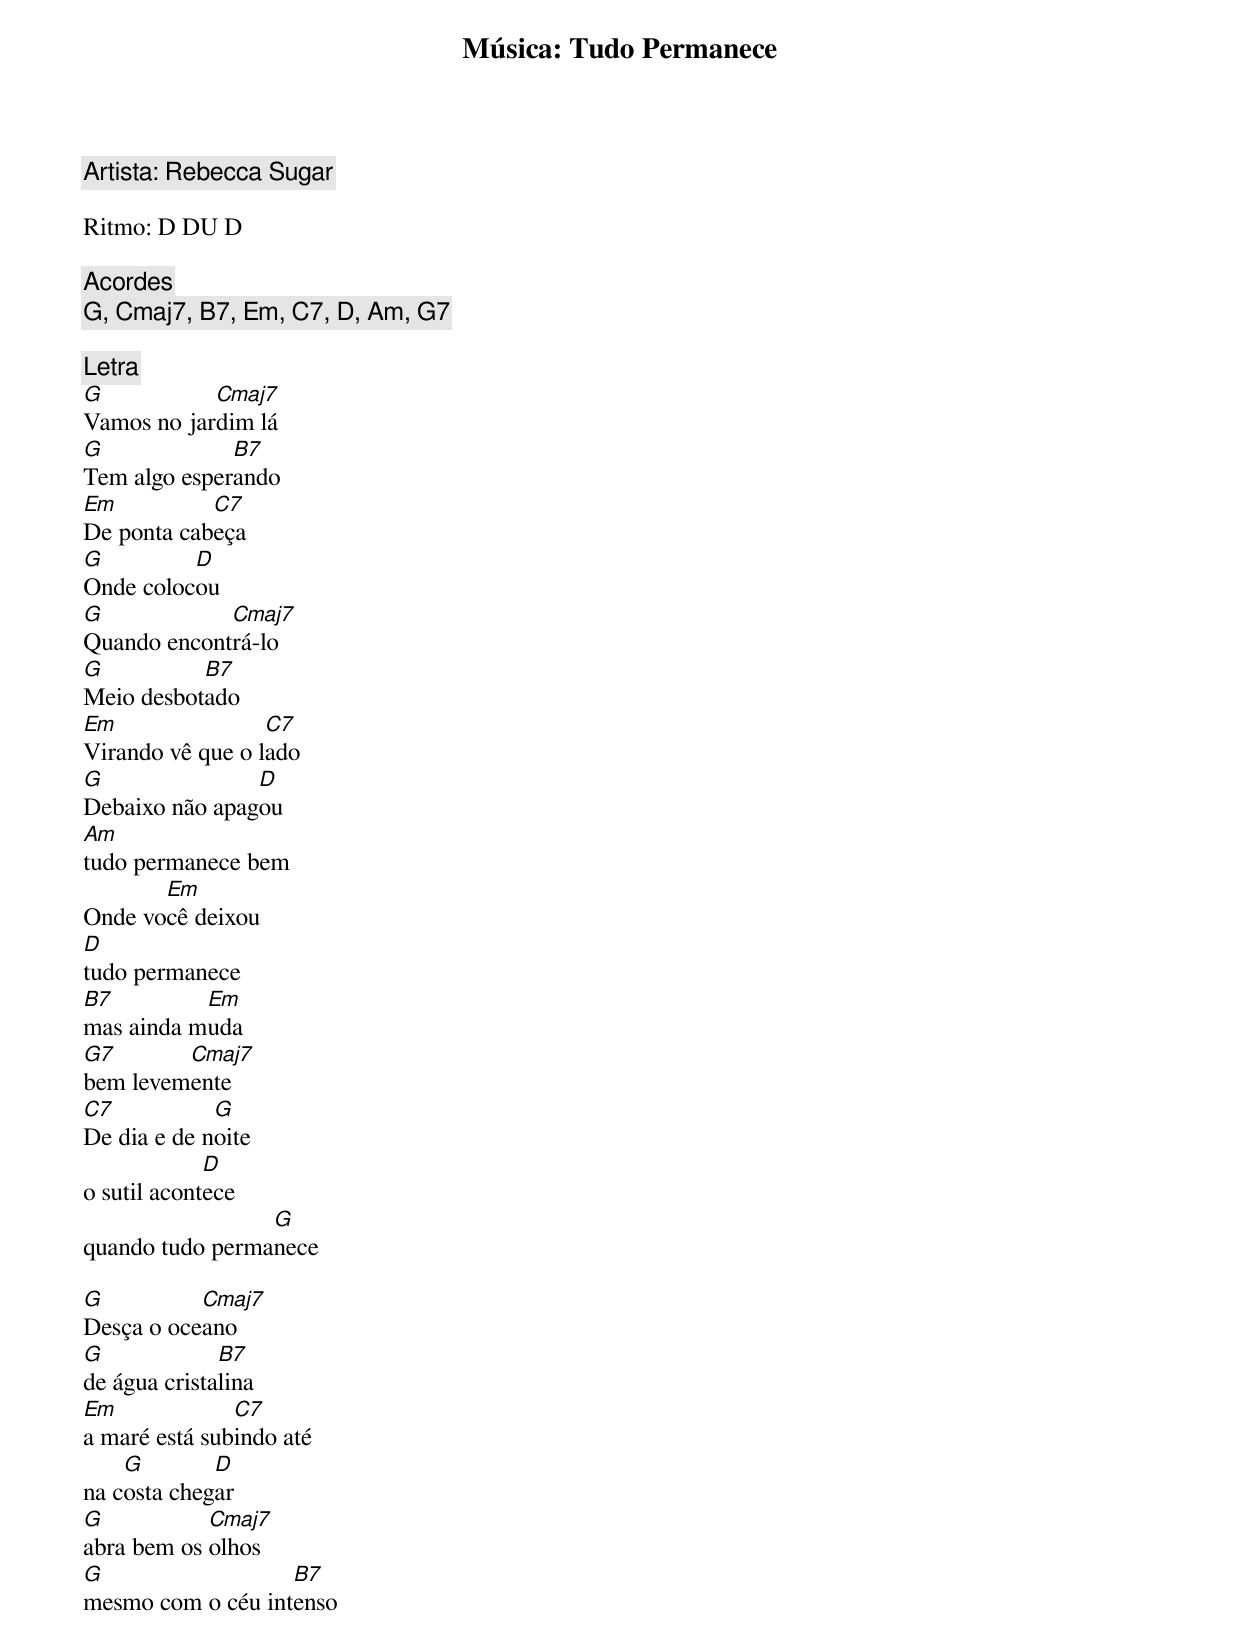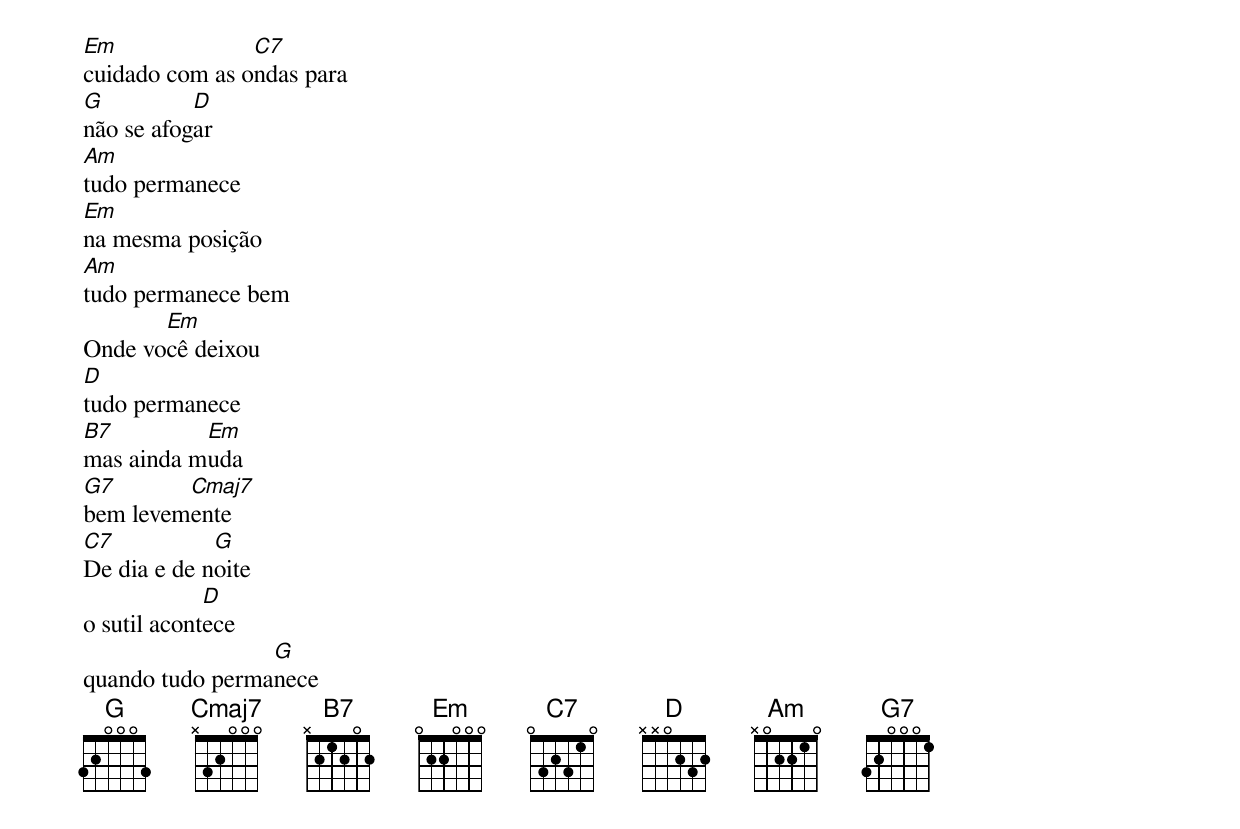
Música: Tudo Permanece

Artista: Rebecca Sugar

Ritmo: D DU D

[Acordes]
G, Cmaj7, B7, Em, C7, D, Am, G7

[Letra]
G           Cmaj7
Vamos no jardim lá
G             B7
Tem algo esperando
Em          C7
De ponta cabeça
G         D
Onde colocou
G            Cmaj7
Quando encontrá-lo
G          B7
Meio desbotado
Em                C7
Virando vê que o lado
G               D
Debaixo não apagou
Am
tudo permanece bem
       Em
Onde você deixou
D
tudo permanece
B7         Em
mas ainda muda
G7       Cmaj7
bem levemente
C7           G
De dia e de noite
             D
o sutil acontece
                 G
quando tudo permanece

G          Cmaj7
Desça o oceano
G             B7
de água cristalina
Em             C7
a maré está subindo até
    G        D
na costa chegar
G           Cmaj7
abra bem os olhos
G                  B7
mesmo com o céu intenso
Em              C7
cuidado com as ondas para
G          D
não se afogar
Am
tudo permanece
Em
na mesma posição
Am
tudo permanece bem
       Em
Onde você deixou
D
tudo permanece
B7         Em
mas ainda muda
G7       Cmaj7
bem levemente
C7           G
De dia e de noite
             D
o sutil acontece
                 G
quando tudo permanece
